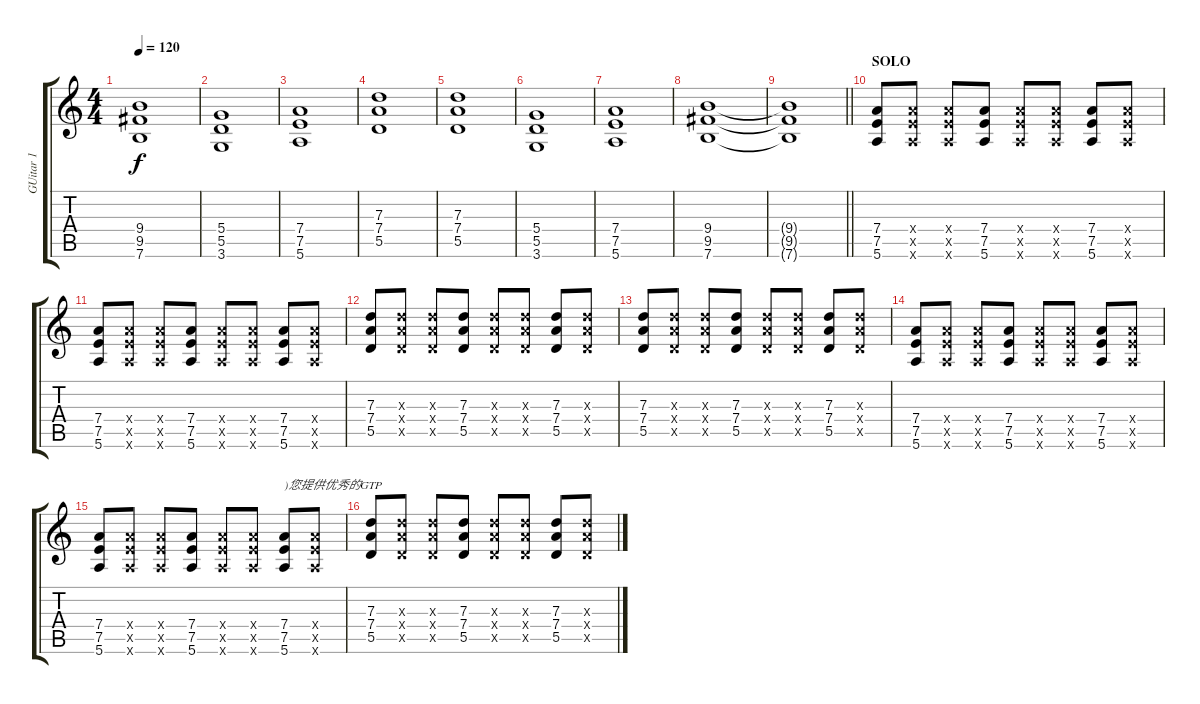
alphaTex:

\track ("GUitar 1" "GUitar 1") {instrument distortionguitar}
\staff {score tabs}
\tuning (E4 B3 G3 D3 A2 E2) {hide}
\ts (4 4)
\tempo 120
\clef g2
\ks c
(9.4 9.5 7.6).1{dy f} |
(5.4 5.5 3.6).1 |
(7.4 7.5 5.6).1 |
(7.3 7.4 5.5).1 |
(7.3 7.4 5.5).1 |
(5.4 5.5 3.6).1 |
(7.4 7.5 5.6).1 |
(9.4 9.5 7.6).1 |
\barLineRight lightlight
(9.4{t} 9.5{t} 7.6{t}).1 |
\section ("" "SOLO")
(7.4 7.5 5.6).8 (7.4{x} 7.5{x} 5.6{x}).8 (7.4{x} 7.5{x} 5.6{x}).8 (7.4 7.5 5.6).8 (7.4{x} 7.5{x} 5.6{x}).8 (7.4{x} 7.5{x} 5.6{x}).8 (7.4 7.5 5.6).8 (7.4{x} 7.5{x} 5.6{x}).8 |
(7.4 7.5 5.6).8 (7.4{x} 7.5{x} 5.6{x}).8 (7.4{x} 7.5{x} 5.6{x}).8 (7.4 7.5 5.6).8 (7.4{x} 7.5{x} 5.6{x}).8 (7.4{x} 7.5{x} 5.6{x}).8 (7.4 7.5 5.6).8 (7.4{x} 7.5{x} 5.6{x}).8 |
(7.3 7.4 5.5).8 (7.3{x} 7.4{x} 5.5{x}).8 (7.3{x} 7.4{x} 5.5{x}).8 (7.3 7.4 5.5).8 (7.3{x} 7.4{x} 5.5{x}).8 (7.3{x} 7.4{x} 5.5{x}).8 (7.3 7.4 5.5).8 (7.3{x} 7.4{x} 5.5{x}).8 |
(7.3 7.4 5.5).8 (7.3{x} 7.4{x} 5.5{x}).8 (7.3{x} 7.4{x} 5.5{x}).8 (7.3 7.4 5.5).8 (7.3{x} 7.4{x} 5.5{x}).8 (7.3{x} 7.4{x} 5.5{x}).8 (7.3 7.4 5.5).8 (7.3{x} 7.4{x} 5.5{x}).8 |
(7.4 7.5 5.6).8 (7.4{x} 7.5{x} 5.6{x}).8 (7.4{x} 7.5{x} 5.6{x}).8 (7.4 7.5 5.6).8 (7.4{x} 7.5{x} 5.6{x}).8 (7.4{x} 7.5{x} 5.6{x}).8 (7.4 7.5 5.6).8 (7.4{x} 7.5{x} 5.6{x}).8 |
(7.4 7.5 5.6).8 (7.4{x} 7.5{x} 5.6{x}).8 (7.4{x} 7.5{x} 5.6{x}).8 (7.4 7.5 5.6).8 (7.4{x} 7.5{x} 5.6{x}).8 (7.4{x} 7.5{x} 5.6{x}).8 (7.4 7.5 5.6).8{txt ")您提供优秀的GTP"} (7.4{x} 7.5{x} 5.6{x}).8 |
(7.3 7.4 5.5).8 (7.3{x} 7.4{x} 5.5{x}).8 (7.3{x} 7.4{x} 5.5{x}).8 (7.3 7.4 5.5).8 (7.3{x} 7.4{x} 5.5{x}).8 (7.3{x} 7.4{x} 5.5{x}).8 (7.3 7.4 5.5).8 (7.3{x} 7.4{x} 5.5{x}).8
